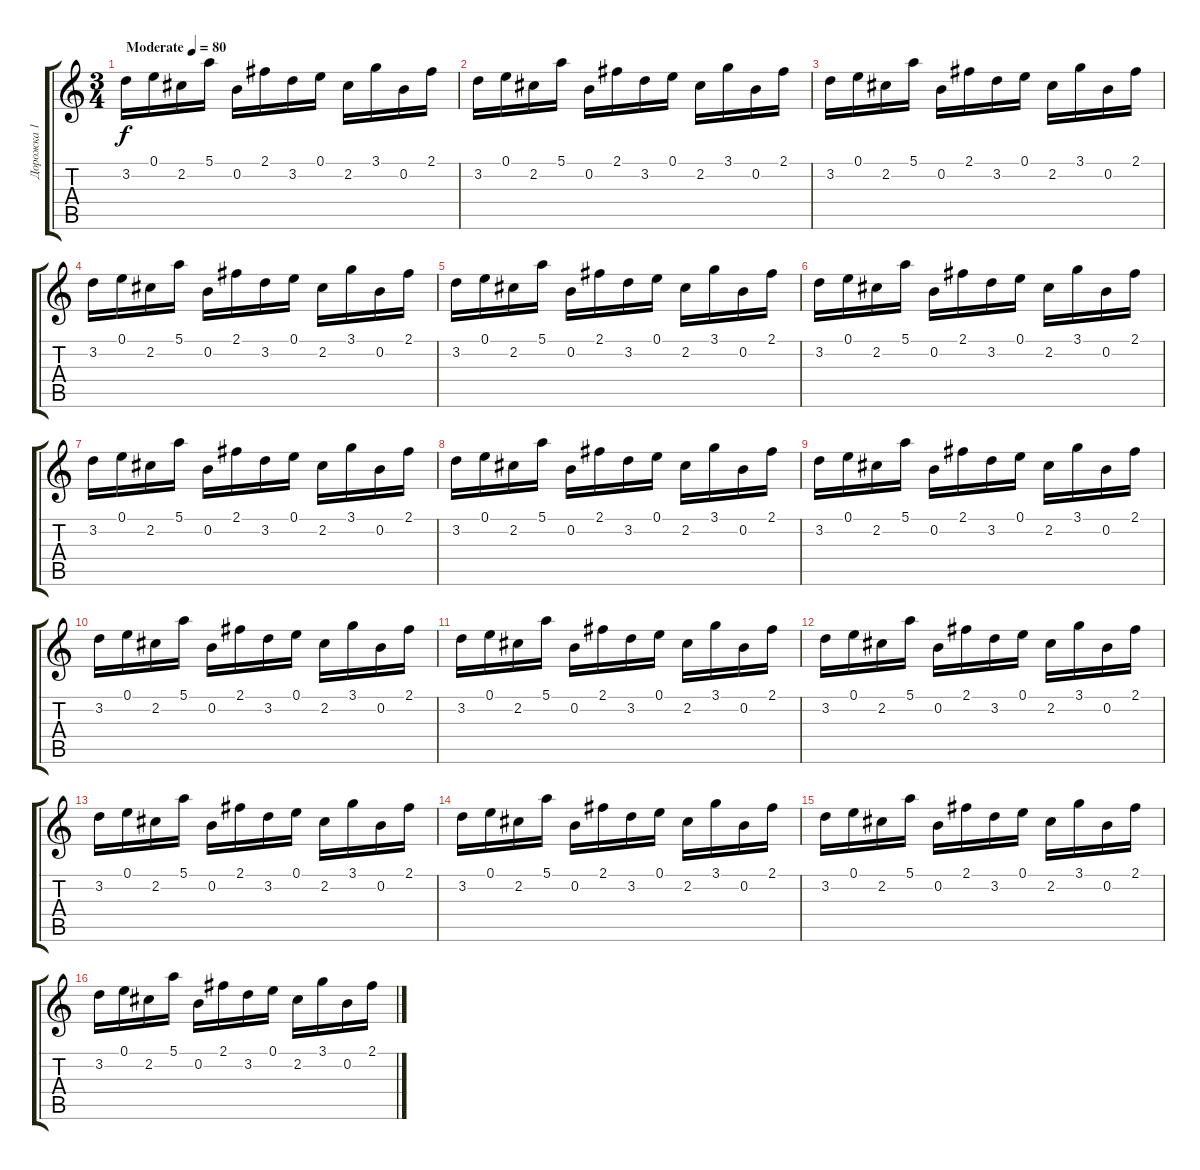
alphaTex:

\track ("Дорожка 1" "Дорожка 1") {instrument electricguitarclean}
\staff {score tabs}
\tuning (E4 B3 G3 D3 A2 D2) {hide}
\ts (3 4)
\tempo (80 "Moderate")
\clef g2
\ks c
3.2.16{dy f instrument electricguitarclean} 0.1.16 2.2.16 5.1.16 0.2.16 2.1.16 3.2.16 0.1.16 2.2.16 3.1.16 0.2.16 2.1.16 |
3.2.16 0.1.16 2.2.16 5.1.16 0.2.16 2.1.16 3.2.16 0.1.16 2.2.16 3.1.16 0.2.16 2.1.16 |
3.2.16 0.1.16 2.2.16 5.1.16 0.2.16 2.1.16 3.2.16 0.1.16 2.2.16 3.1.16 0.2.16 2.1.16 |
3.2.16 0.1.16 2.2.16 5.1.16 0.2.16 2.1.16 3.2.16 0.1.16 2.2.16 3.1.16 0.2.16 2.1.16 |
3.2.16 0.1.16 2.2.16 5.1.16 0.2.16 2.1.16 3.2.16 0.1.16 2.2.16 3.1.16 0.2.16 2.1.16 |
3.2.16 0.1.16 2.2.16 5.1.16 0.2.16 2.1.16 3.2.16 0.1.16 2.2.16 3.1.16 0.2.16 2.1.16 |
3.2.16 0.1.16 2.2.16 5.1.16 0.2.16 2.1.16 3.2.16 0.1.16 2.2.16 3.1.16 0.2.16 2.1.16 |
3.2.16 0.1.16 2.2.16 5.1.16 0.2.16 2.1.16 3.2.16 0.1.16 2.2.16 3.1.16 0.2.16 2.1.16 |
3.2.16 0.1.16 2.2.16 5.1.16 0.2.16 2.1.16 3.2.16 0.1.16 2.2.16 3.1.16 0.2.16 2.1.16 |
3.2.16 0.1.16 2.2.16 5.1.16 0.2.16 2.1.16 3.2.16 0.1.16 2.2.16 3.1.16 0.2.16 2.1.16 |
3.2.16 0.1.16 2.2.16 5.1.16 0.2.16 2.1.16 3.2.16 0.1.16 2.2.16 3.1.16 0.2.16 2.1.16 |
3.2.16 0.1.16 2.2.16 5.1.16 0.2.16 2.1.16 3.2.16 0.1.16 2.2.16 3.1.16 0.2.16 2.1.16 |
3.2.16 0.1.16 2.2.16 5.1.16 0.2.16 2.1.16 3.2.16 0.1.16 2.2.16 3.1.16 0.2.16 2.1.16 |
3.2.16 0.1.16 2.2.16 5.1.16 0.2.16 2.1.16 3.2.16 0.1.16 2.2.16 3.1.16 0.2.16 2.1.16 |
3.2.16 0.1.16 2.2.16 5.1.16 0.2.16 2.1.16 3.2.16 0.1.16 2.2.16 3.1.16 0.2.16 2.1.16 |
3.2.16 0.1.16 2.2.16 5.1.16 0.2.16 2.1.16 3.2.16 0.1.16 2.2.16 3.1.16 0.2.16 2.1.16
